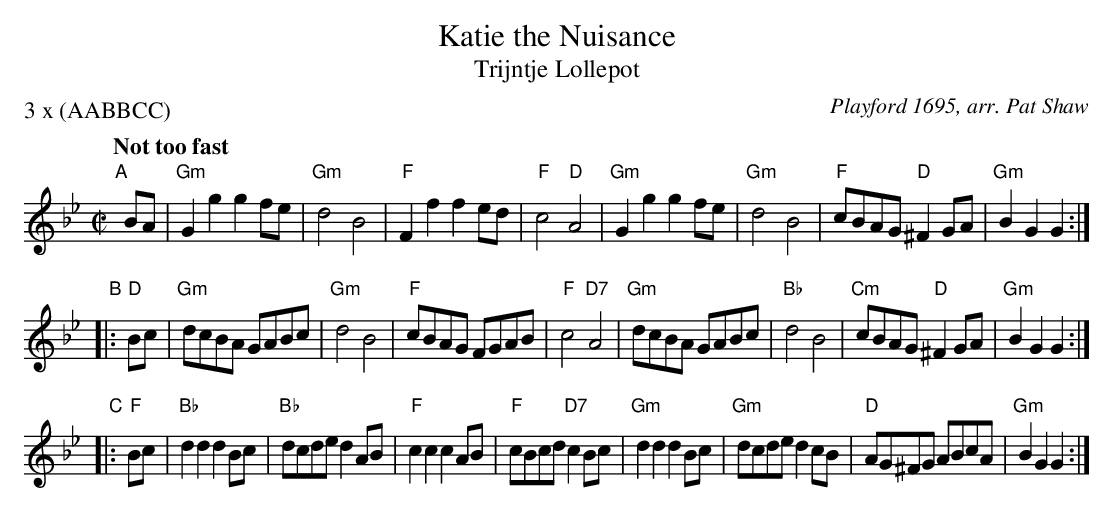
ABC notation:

X:1
T: Katie the Nuisance
T: Trijntje Lollepot
C: Playford 1695, arr. Pat Shaw
P: 3 x (AABBCC)
Q: "Not too fast"
M: C|
L: 1/8
K: Gm
"A"[|] BA |\
"Gm"G2g2 g2fe | "Gm"d4 B4 | "F"F2f2 f2ed | "F"c4 "D"A4 |\
"Gm"G2g2 g2fe | "Gm"d4 B4 | "F"cBAG "D"^F2GA | "Gm"B2G2 G2 :|
"B"|: "D"Bc |\
"Gm"dcBA GABc | "Gm"d4 B4 | "F"cBAG FGAB | "F"c4 "D7"A4 |\
"Gm"dcBA GABc | "Bb"d4 B4 | "Cm"cBAG "D"^F2GA | "Gm"B2G2 G2 :|
"C"|: "F"Bc |\
"Bb"d2d2 d2Bc | "Bb"dcde d2AB | "F"c2c2 c2AB | "F"cBcd "D7"c2Bc |\
"Gm"d2d2 d2Bc | "Gm"dcde d2cB | "D"AG^FG ABcA | "Gm"B2G2 G2 :|
